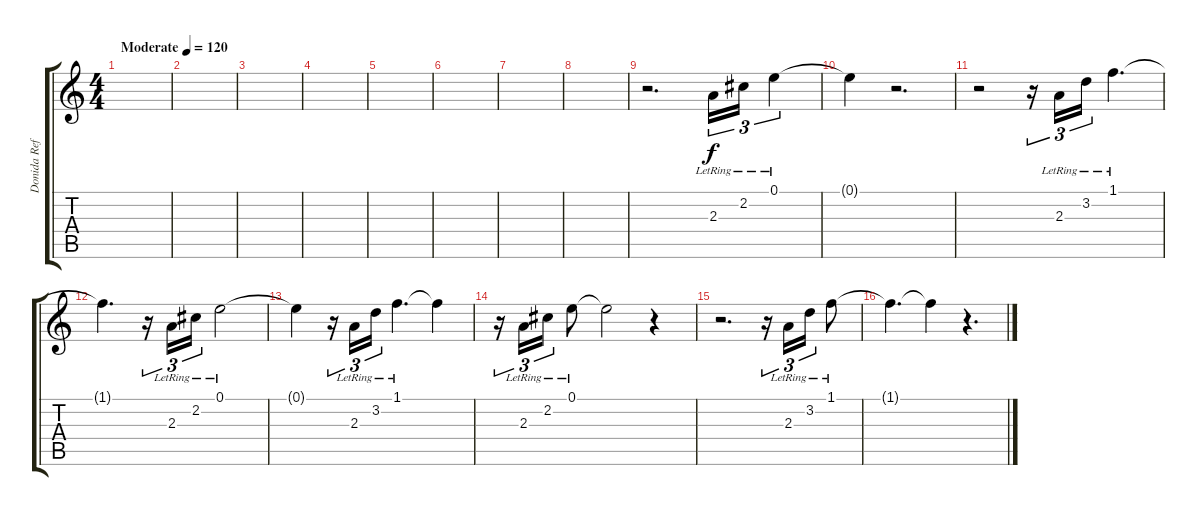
\track ("Donida Refrão" "Donida Ref") {instrument electricguitarclean}
\staff {score tabs}
\tuning (E4 B3 G3 D3 A2 E2) {hide}
\ts (4 4)
\tempo (120 "Moderate")
\clef g2
\ks c
|
|
|
|
|
|
|
|
r.2{d} 2.3{lr}.16{tu (3 2)} 2.2{lr}.16{tu (3 2)} 0.1{lr}.4{tu (3 2)} |
0.1{t}.4 r.2{d} |
r.2 r.16{tu (3 2)} 2.3{lr}.16{tu (3 2)} 3.2{lr}.16{tu (3 2)} 1.1{lr}.4{d} |
1.1{t}.4{d} r.16{tu (3 2)} 2.3{lr}.16{tu (3 2)} 2.2{lr}.16{tu (3 2)} 0.1{lr}.2 |
0.1{t}.4 r.16{tu (3 2)} 2.3{lr}.16{tu (3 2)} 3.2{lr}.16{tu (3 2)} 1.1{lr}.4{d} 1.1{t}.4 |
r.16{tu (3 2)} 2.3{lr}.16{tu (3 2)} 2.2{lr}.16{tu (3 2)} 0.1{lr}.8 0.1{t}.2 r.4 |
r.2{d} r.16{tu (3 2)} 2.3{lr}.16{tu (3 2)} 3.2{lr}.16{tu (3 2)} 1.1{lr}.8 |
1.1{t}.4{d} 1.1{t}.4 r.4{d}
